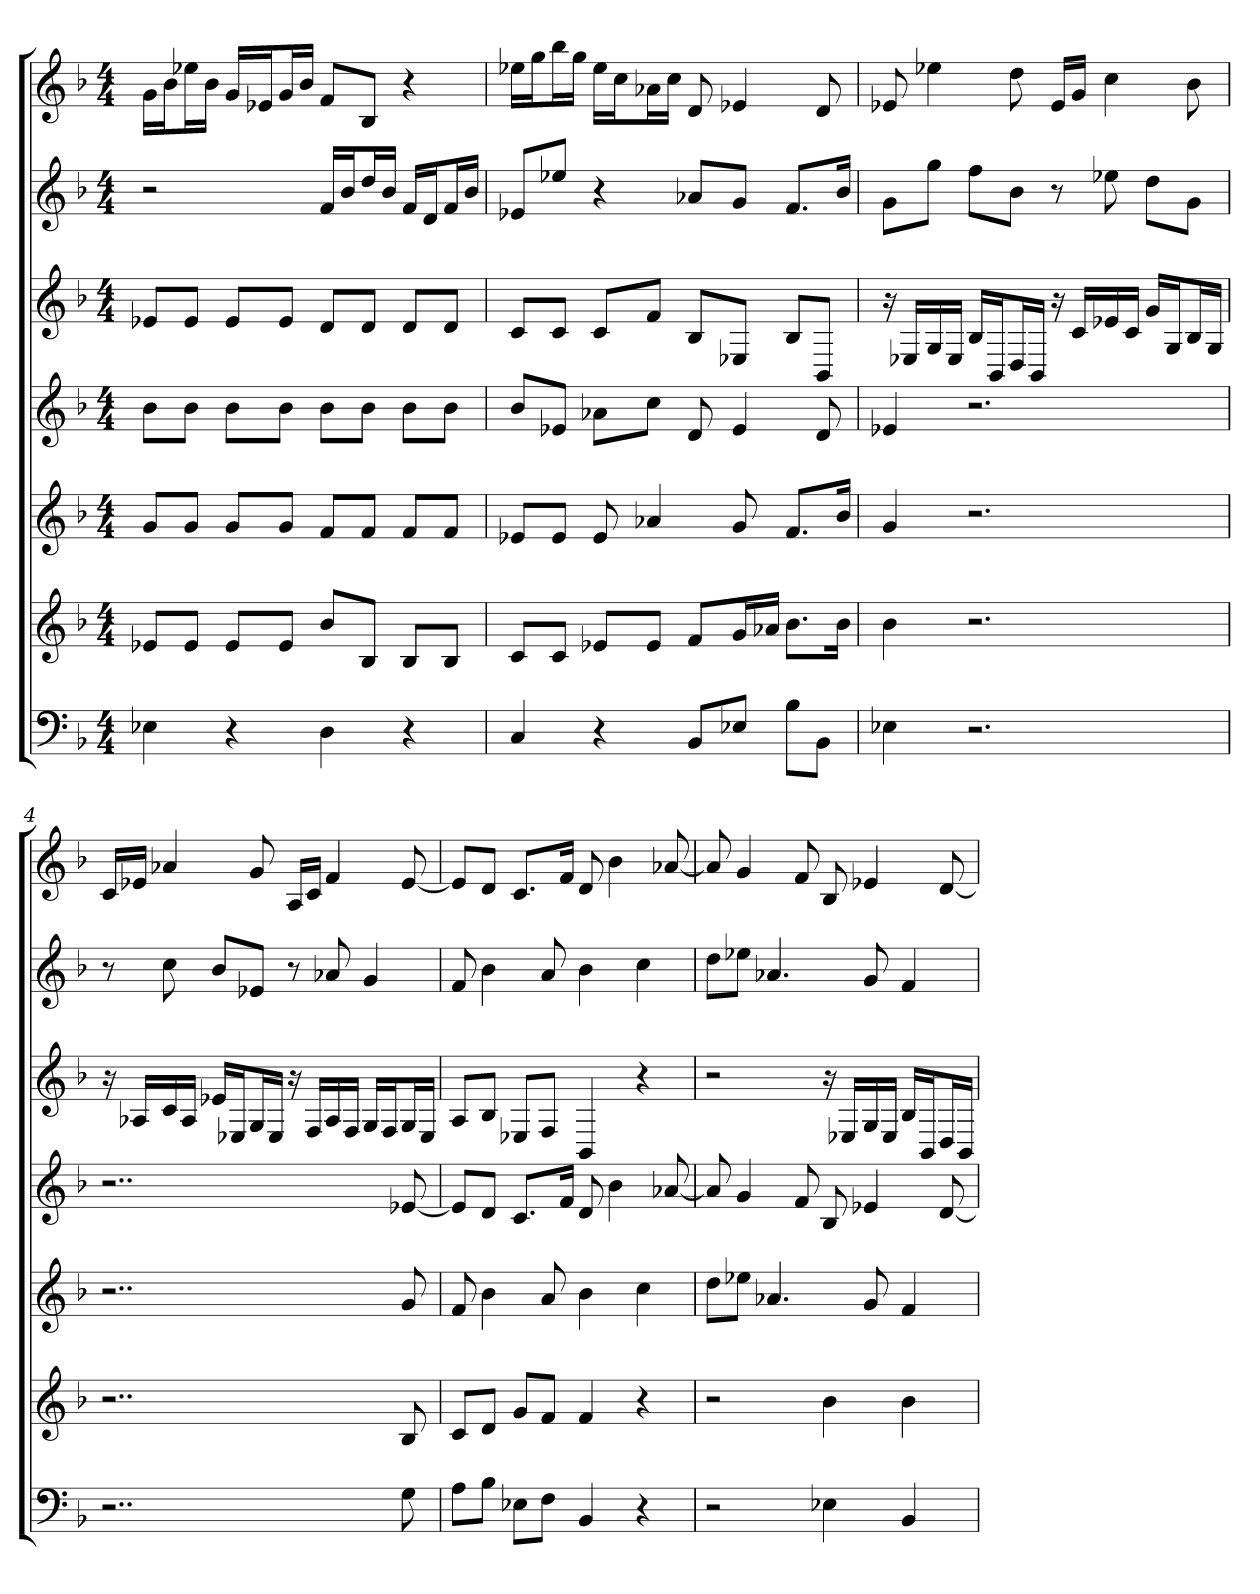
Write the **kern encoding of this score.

**kern	**kern	**kern	**kern	**kern	**kern	**kern
*part7	*part6	*part5	*part4	*part3	*part2	*part1
*staff7	*staff6	*staff5	*staff4	*staff3	*staff2	*staff1
*k[b-]	*k[b-]	*k[b-]	*k[b-]	*k[b-]	*k[b-]	*k[b-]
*F:	*F:	*F:	*F:	*F:	*F:	*F:
*M4/4	*M4/4	*M4/4	*M4/4	*M4/4	*M4/4	*M4/4
=1	=1	=1	=1	=1	=1	=1
4E-X	8e-XL	8gL	8b-L	8e-XL	2r	16gLL
.	.	.	.	.	.	16b-J
.	8e-J	8gJ	8b-J	8e-J	.	16ee-XL
.	.	.	.	.	.	16b-JJ
4r	8e-L	8gL	8b-L	8e-L	.	16gLL
.	.	.	.	.	.	16e-XJ
.	8e-J	8gJ	8b-J	8e-J	.	16gL
.	.	.	.	.	.	16b-JJ
4D	8b-L	8fL	8b-L	8dL	16fLL	8fL
.	.	.	.	.	16b-J	.
.	8B-J	8fJ	8b-J	8dJ	16ddL	8B-J
.	.	.	.	.	16b-JJ	.
4r	8B-L	8fL	8b-L	8dL	16fLL	4r
.	.	.	.	.	16dJ	.
.	8B-J	8fJ	8b-J	8dJ	16fL	.
.	.	.	.	.	16b-JJ	.
=2	=2	=2	=2	=2	=2	=2
4C	8cL	8e-XL	8b-L	8cL	8e-XL	16ee-XLL
.	.	.	.	.	.	16ggJ
.	8cJ	8e-J	8e-XJ	8cJ	8ee-XJ	16bb-L
.	.	.	.	.	.	16ggJJ
4r	8e-XL	8e-	8a-XL	8cL	4r	16ee-LL
.	.	.	.	.	.	16ccJ
.	8e-J	4a-X	8ccJ	8fJ	.	16a-XL
.	.	.	.	.	.	16ccJJ
8BB-L	8fL	.	8d	8B-L	8a-XL	8d
8E-XJ	16gL	8g	4e-	8E-XJ	8gJ	4e-X
.	16a-XJJ	.	.	.	.	.
8B-L	8.b-L	8.fL	.	8B-L	8.fL	.
8BB-J	.	.	8d	8BB-J	.	8d
.	16b-Jk	16b-Jk	.	.	16b-Jk	.
=3	=3	=3	=3	=3	=3	=3
4E-X	4b-	4g	4e-X	16r	8gL	8e-X
.	.	.	.	16E-XLL	.	.
.	.	.	.	16G	8ggJ	4ee-X
.	.	.	.	16E-JJ	.	.
2.r	2.r	2.r	2.r	16B-LL	8ffL	.
.	.	.	.	16BB-J	.	.
.	.	.	.	16DL	8b-J	8dd
.	.	.	.	16BB-JJ	.	.
.	.	.	.	16r	8r	16e-LL
.	.	.	.	16cLL	.	16gJJ
.	.	.	.	16e-X	8ee-X	4cc
.	.	.	.	16cJJ	.	.
.	.	.	.	16gLL	8ddL	.
.	.	.	.	16GJ	.	.
.	.	.	.	16B-L	8gJ	8b-
.	.	.	.	16GJJ	.	.
=4	=4	=4	=4	=4	=4	=4
2..r	2..r	2..r	2..r	16r	8r	16cLL
.	.	.	.	16A-XLL	.	16e-XJJ
.	.	.	.	16c	8cc	4a-X
.	.	.	.	16A-JJ	.	.
.	.	.	.	16e-XLL	8b-L	.
.	.	.	.	16E-XJ	.	.
.	.	.	.	16GL	8e-XJ	8g
.	.	.	.	16E-JJ	.	.
.	.	.	.	16r	8r	16ALL
.	.	.	.	16FLL	.	16cJJ
.	.	.	.	16A-	8a-X	4f
.	.	.	.	16FJJ	.	.
.	.	.	.	16GLL	4g	.
.	.	.	.	16FJ	.	.
8G	8B-	8g	[8e-X	16GL	.	[8e-
.	.	.	.	16E-JJ	.	.
=5	=5	=5	=5	=5	=5	=5
8AL	8cL	8f	8e-L]	8AL	8f	8e-L]
8B-J	8dJ	4b-	8dJ	8B-J	4b-	8dJ
8E-XL	8gL	.	8.cL	8E-XL	.	8.cL
8FJ	8fJ	8a	.	8FJ	8a	.
.	.	.	16fJk	.	.	16fJk
4BB-	4f	4b-	8d	4BB-	4b-	8d
.	.	.	4b-	.	.	4b-
4r	4r	4cc	.	4r	4cc	.
.	.	.	[8a-X	.	.	[8a-X
=6	=6	=6	=6	=6	=6	=6
2r	2r	8ddL	8a-]	2r	8ddL	8a-]
.	.	8ee-XJ	4g	.	8ee-XJ	4g
.	.	4.a-X	.	.	4.a-X	.
.	.	.	8f	.	.	8f
4E-X	4b-	.	8B-	16r	.	8B-
.	.	.	.	16E-XLL	.	.
.	.	8g	4e-X	16G	8g	4e-X
.	.	.	.	16E-JJ	.	.
4BB-	4b-	4f	.	16B-LL	4f	.
.	.	.	.	16BB-J	.	.
.	.	.	[8d	16DL	.	[8d
.	.	.	.	16BB-JJ	.	.
=	=	=	=	=	=	=
*-	*-	*-	*-	*-	*-	*-
